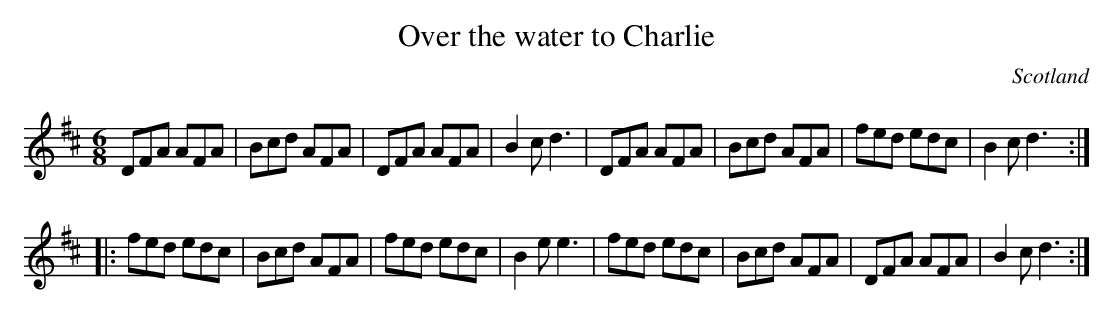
X:1
T:Over the water to Charlie
O:Scotland
M:6/8
K:D
DFA AFA| Bcd AFA| DFA AFA| B2c d3|\
DFA AFA| Bcd AFA| fed edc| B2c d3:|
|:fed edc| Bcd AFA| fed edc| B2e e3|\
fed edc| Bcd AFA| DFA AFA| B2c d3:|
